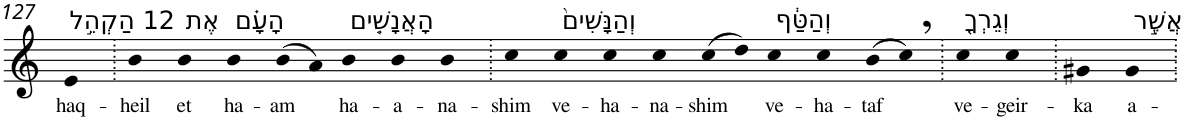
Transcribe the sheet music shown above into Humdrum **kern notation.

**kern	**text
*part1	*part1
*staff1	*staff1
*I"Piano	*
*I'Pno	*
!!LO:PB:g=z
*clefG2	*
*k[]	*
=127	=127
!LO:TX:a:t=12 הַקְהֵ֣ל	!
!	!LO:LY:b
4e	haq-
=128.	=128.
!	!LO:LY:b
4b	-heil
!LO:TX:a:t=אֶת	!
!	!LO:LY:b
4b	et
!LO:TX:a:t=הָעָ֗ם	!
!	!LO:LY:b
4b	ha-
!	!LO:LY:b
(8b	-am
8a)	.
!LO:TX:a:t=הָאֲנָשִׁ֤ים	!
!	!LO:LY:b
4b	ha-
!	!LO:LY:b
4b	-a-
!	!LO:LY:b
4b	-na-
=129.	=129.
!	!LO:LY:b
4cc	-shim
!LO:TX:a:t=וְהַנָּשִׁים֙	!
!	!LO:LY:b
4cc	ve-
!	!LO:LY:b
4cc	-ha-
!	!LO:LY:b
4cc	-na-
!	!LO:LY:b
(8cc	-shim
8dd)	.
!LO:TX:a:t=וְהַטַּ֔ף	!
!	!LO:LY:b
4cc	ve-
!	!LO:LY:b
4cc	-ha-
!	!LO:LY:b
(8b	-taf
8cc,)	.
=130.	=130.
!LO:TX:a:t=וְגֵרְךָ֖	!
!	!LO:LY:b
4cc	ve-
!	!LO:LY:b
4cc	-geir-
=131.	=131.
!	!LO:LY:b
4g#X	-ka
!LO:TX:a:t=אֲשֶׁ֣ר	!
!	!LO:LY:b
4g#	a-
=.	=.
*-	*-
